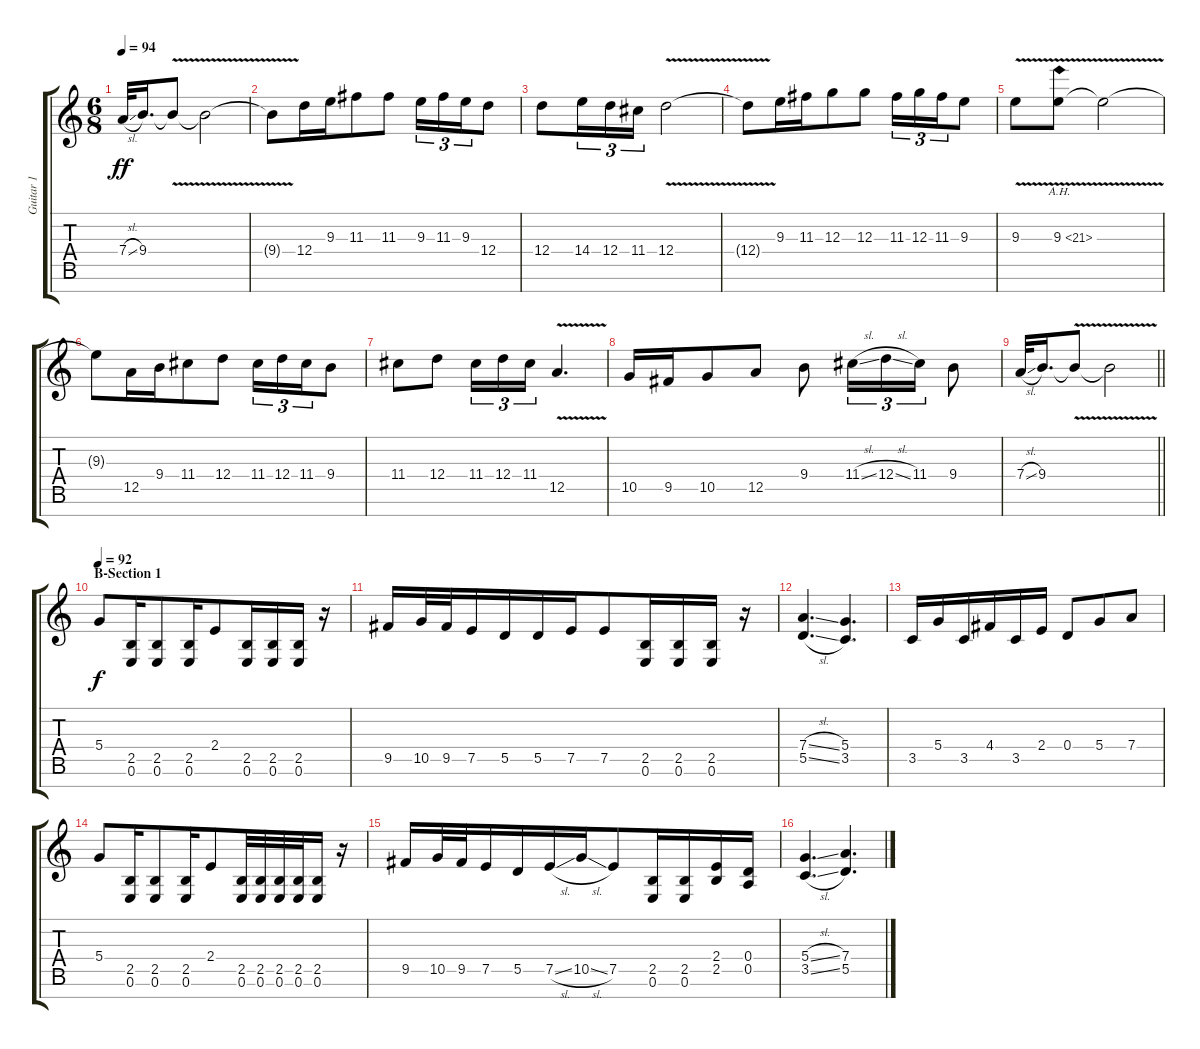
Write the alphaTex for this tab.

\track ("Guitar 1" "Guitar 1") {instrument distortionguitar}
\staff {score tabs}
\tuning (E4 B3 G3 D3 A2 E2 B1) {hide}
\ts (6 8)
\tempo 94
\clef g2
\ks c
7.4{sl}.32{dy ff} 9.4.16{d} 9.4{v t}.8 9.4{v t}.2 |
9.4{t}.8 12.4.16 9.3.16{beam merge} 11.3.8{beam merge} 11.3.8 9.3.16{tu (3 2)} 11.3.16{tu (3 2) beam merge} 9.3.16{tu (3 2) beam merge} 12.4.8 |
12.4.8{beam merge} 14.4.16{tu (3 2)} 12.4.16{tu (3 2)} 11.4.16{tu (3 2)} 12.4{v}.2 |
12.4{t}.8 9.3.16 11.3.16{beam merge} 12.3.8{beam merge} 12.3.8 11.3.16{tu (3 2)} 12.3.16{tu (3 2) beam merge} 11.3.16{tu (3 2) beam merge} 9.3.8 |
9.3{v}.8{beam merge} 9.3{ah 12 v}.8{beam merge} 9.3{t}.2 |
9.3{t}.8 12.5.16 9.4.16{beam merge} 11.4.8{beam merge} 12.4.8 11.4.16{tu (3 2)} 12.4.16{tu (3 2) beam merge} 11.4.16{tu (3 2) beam merge} 9.4.8 |
11.4.8{beam merge} 12.4.8 11.4.16{tu (3 2) beam merge} 12.4.16{tu (3 2) beam merge} 11.4.16{tu (3 2)} 12.5{v}.4{d} |
10.5.16 9.5.16{beam merge} 10.5.8 12.5.8 9.4.8 11.4{sl}.16{tu (3 2)} 12.4{sl}.16{tu (3 2) beam merge} 11.4.16{tu (3 2)} 9.4.8 |
\barLineRight lightlight
7.4{sl}.32 9.4.16{d} 9.4{v t}.8 9.4{v t}.2 |
\section ("" "B-Section 1")
\tempo 92
5.4.8{dy f balance 13} (2.5 0.6).16{beam merge} (2.5 0.6).8{beam merge} (2.5 0.6).16{beam merge} 2.4.8 (2.5 0.6).16 (2.5 0.6).16 (2.5 0.6).16{beam merge} r.16 |
9.5.16 10.5.32{beam merge} 9.5.32 7.5.16 5.5.16 5.5.16 7.5.16{beam merge} 7.5.8 (2.5 0.6).16 (2.5 0.6).16 (2.5 0.6).16{beam merge} r.16 |
(7.4{sl} 5.5{sl}).4{d beam merge} (5.4 3.5).4{d} |
3.5.16 5.4.16 3.5.16{beam merge} 4.4.16 3.5.16 2.4.16 0.4.8 5.4.8{beam merge} 7.4.8 |
5.4.8 (2.5 0.6).16{beam merge} (2.5 0.6).8{beam merge} (2.5 0.6).16{beam merge} 2.4.8{beam merge} (2.5 0.6).32 (2.5 0.6).32 (2.5 0.6).32 (2.5 0.6).32 (2.5 0.6).16{beam merge} r.16 |
9.5.16 10.5.32{beam merge} 9.5.32 7.5.16 5.5.16 7.5{sl}.16 10.5{sl}.16{beam merge} 7.5.8 (2.5 0.6).16 (2.5 0.6).16 (2.4 2.5).16{beam merge} (0.4 0.5).16 |
(5.4{sl} 3.5{sl}).4{d beam merge} (7.4 5.5).4{d}
